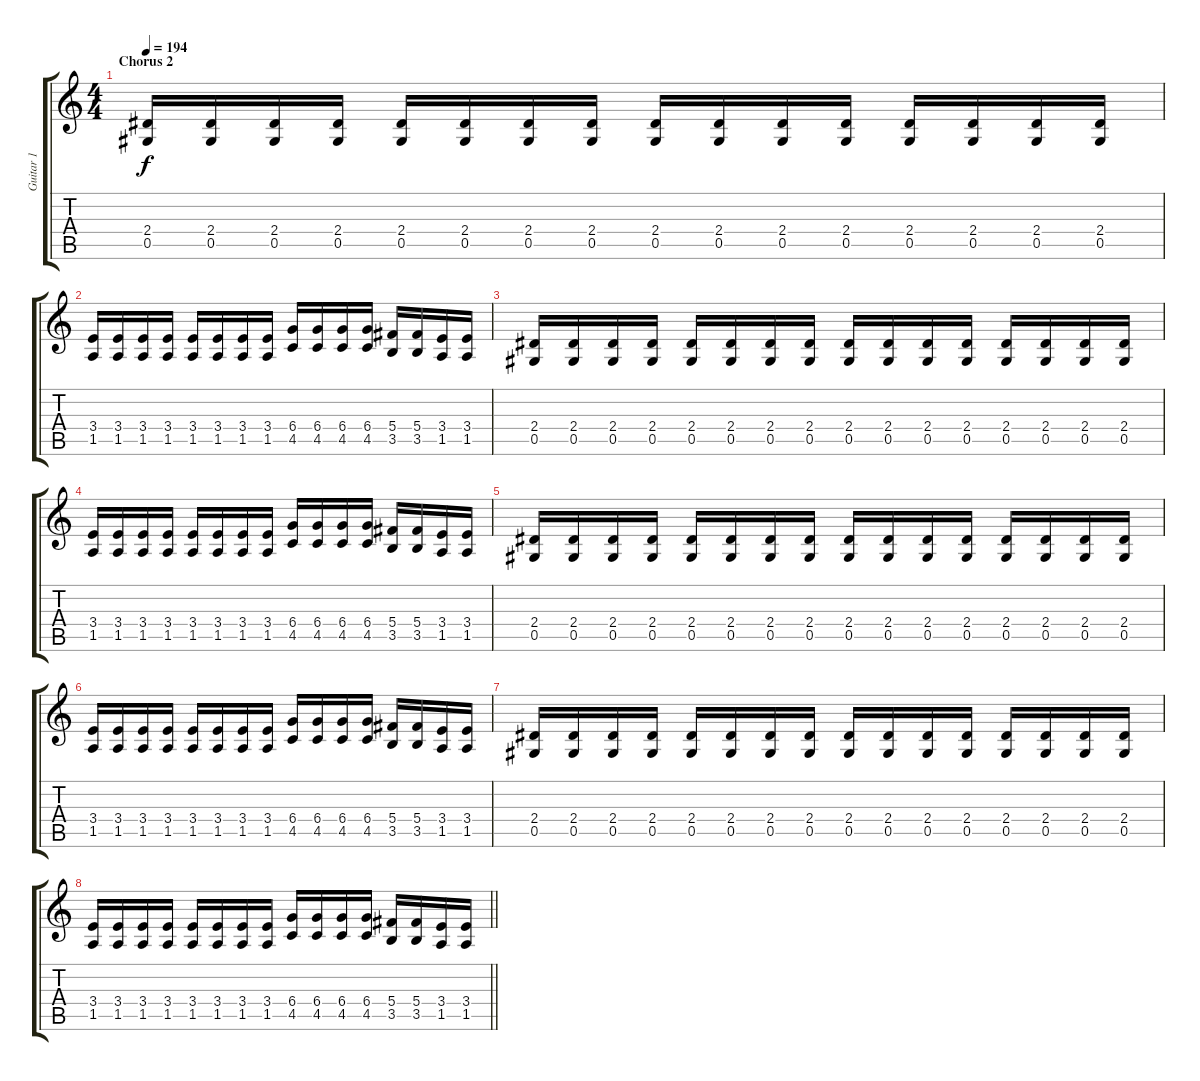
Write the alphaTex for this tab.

\track ("Guitar 1" "Guitar 1") {instrument distortionguitar}
\staff {score tabs}
\tuning (Eb4 Bb3 Gb3 Db3 Ab2 Eb2) {hide}
\ts (4 4)
\section ("" "Chorus 2")
\tempo 194
\clef g2
\ks c
(2.4 0.5).16{dy f} (2.4 0.5).16 (2.4 0.5).16 (2.4 0.5).16 (2.4 0.5).16 (2.4 0.5).16 (2.4 0.5).16 (2.4 0.5).16 (2.4 0.5).16 (2.4 0.5).16 (2.4 0.5).16 (2.4 0.5).16 (2.4 0.5).16 (2.4 0.5).16 (2.4 0.5).16 (2.4 0.5).16 |
(3.4 1.5).16 (3.4 1.5).16 (3.4 1.5).16 (3.4 1.5).16 (3.4 1.5).16 (3.4 1.5).16 (3.4 1.5).16 (3.4 1.5).16 (6.4 4.5).16 (6.4 4.5).16 (6.4 4.5).16 (6.4 4.5).16 (5.4 3.5).16 (5.4 3.5).16 (3.4 1.5).16 (3.4 1.5).16 |
(2.4 0.5).16 (2.4 0.5).16 (2.4 0.5).16 (2.4 0.5).16 (2.4 0.5).16 (2.4 0.5).16 (2.4 0.5).16 (2.4 0.5).16 (2.4 0.5).16 (2.4 0.5).16 (2.4 0.5).16 (2.4 0.5).16 (2.4 0.5).16 (2.4 0.5).16 (2.4 0.5).16 (2.4 0.5).16 |
(3.4 1.5).16 (3.4 1.5).16 (3.4 1.5).16 (3.4 1.5).16 (3.4 1.5).16 (3.4 1.5).16 (3.4 1.5).16 (3.4 1.5).16 (6.4 4.5).16 (6.4 4.5).16 (6.4 4.5).16 (6.4 4.5).16 (5.4 3.5).16 (5.4 3.5).16 (3.4 1.5).16 (3.4 1.5).16 |
(2.4 0.5).16 (2.4 0.5).16 (2.4 0.5).16 (2.4 0.5).16 (2.4 0.5).16 (2.4 0.5).16 (2.4 0.5).16 (2.4 0.5).16 (2.4 0.5).16 (2.4 0.5).16 (2.4 0.5).16 (2.4 0.5).16 (2.4 0.5).16 (2.4 0.5).16 (2.4 0.5).16 (2.4 0.5).16 |
(3.4 1.5).16 (3.4 1.5).16 (3.4 1.5).16 (3.4 1.5).16 (3.4 1.5).16 (3.4 1.5).16 (3.4 1.5).16 (3.4 1.5).16 (6.4 4.5).16 (6.4 4.5).16 (6.4 4.5).16 (6.4 4.5).16 (5.4 3.5).16 (5.4 3.5).16 (3.4 1.5).16 (3.4 1.5).16 |
(2.4 0.5).16 (2.4 0.5).16 (2.4 0.5).16 (2.4 0.5).16 (2.4 0.5).16 (2.4 0.5).16 (2.4 0.5).16 (2.4 0.5).16 (2.4 0.5).16 (2.4 0.5).16 (2.4 0.5).16 (2.4 0.5).16 (2.4 0.5).16 (2.4 0.5).16 (2.4 0.5).16 (2.4 0.5).16 |
\barLineRight lightlight
(3.4 1.5).16 (3.4 1.5).16 (3.4 1.5).16 (3.4 1.5).16 (3.4 1.5).16 (3.4 1.5).16 (3.4 1.5).16 (3.4 1.5).16 (6.4 4.5).16 (6.4 4.5).16 (6.4 4.5).16 (6.4 4.5).16 (5.4 3.5).16 (5.4 3.5).16 (3.4 1.5).16 (3.4 1.5).16
